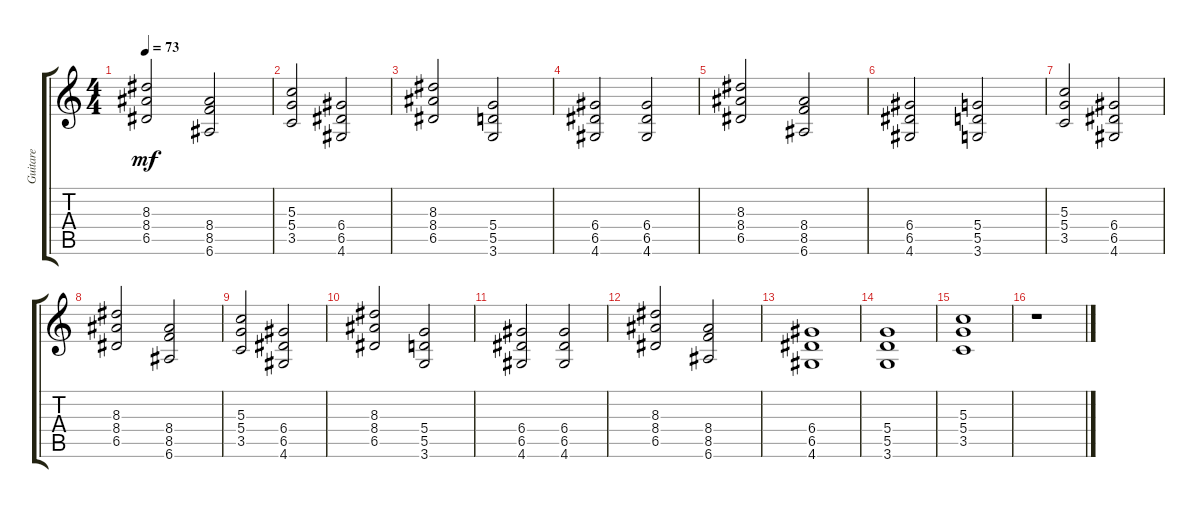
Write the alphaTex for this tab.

\track ("Guitare" "Guitare") {instrument distortionguitar}
\staff {score tabs}
\tuning (E4 B3 G3 D3 A2 E2) {hide}
\ts (4 4)
\tempo 73
\clef g2
\ks c
(8.3 8.4 6.5).2{dy mf} (8.4 8.5 6.6).2 |
(5.3 5.4 3.5).2 (6.4 6.5 4.6).2 |
(8.3 8.4 6.5).2 (5.4 5.5 3.6).2 |
(6.4 6.5 4.6).2 (6.4 6.5 4.6).2 |
(8.3 8.4 6.5).2 (8.4 8.5 6.6).2 |
(6.4 6.5 4.6).2 (5.4 5.5 3.6).2 |
(5.3 5.4 3.5).2 (6.4 6.5 4.6).2 |
(8.3 8.4 6.5).2 (8.4 8.5 6.6).2 |
(5.3 5.4 3.5).2 (6.4 6.5 4.6).2 |
(8.3 8.4 6.5).2 (5.4 5.5 3.6).2 |
(6.4 6.5 4.6).2 (6.4 6.5 4.6).2 |
(8.3 8.4 6.5).2 (8.4 8.5 6.6).2 |
(6.4 6.5 4.6).1 |
(5.4 5.5 3.6).1 |
(5.3 5.4 3.5).1 |
r.1
